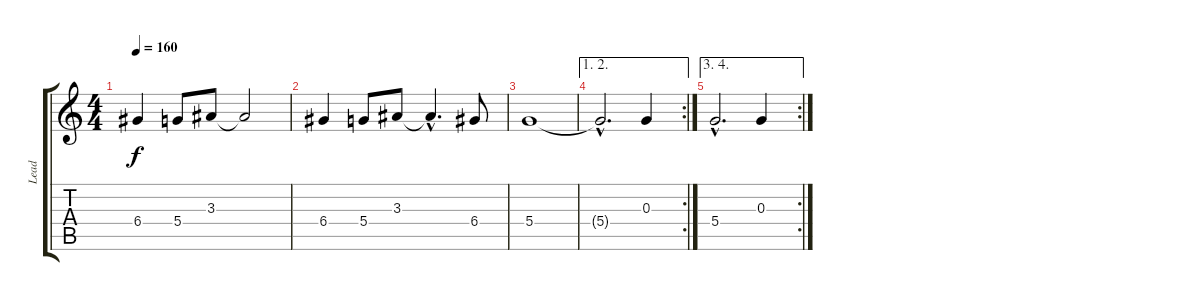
\track ("Lead" "Lead") {instrument electricguitarjazz}
\staff {score tabs}
\tuning (E4 B3 G3 D3 A2 E2) {hide}
\ts (4 4)
\tempo 160
\clef g2
\ks c
6.4.4{dy f} 5.4.8 3.3.8 3.3{t}.2 |
6.4.4 5.4.8 3.3.8 3.3{hac t}.4{d} 6.4.8 |
5.4.1 |
\ae (1 2)
\rc 2
5.4{hac t}.2{d} 0.3.4 |
\ae (3 4)
\rc 2
5.4{hac}.2{d} 0.3.4
